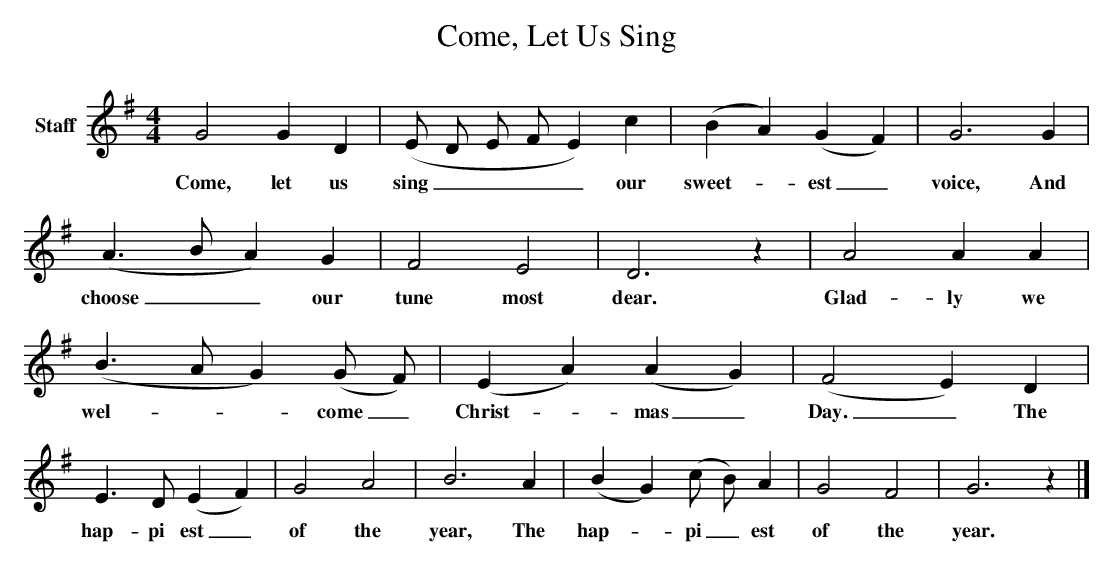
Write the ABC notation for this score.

X:1
T: Come, Let Us Sing
L: 1/4
M: 4/4
V: P1 name="Staff"
K: G
[V: P1]  G2 G D | (E/ D/ E/ F/ E) c | (B A) (G F) | G3 G | (A3/ B/ A) G | F2 E2 | D3z | A2 A A | (B3/ A/ G) (G/ F/) | (E A) (A G) | (F2 E) D | E3/ D/ (E F) | G2 A2 | B3 A | (B G) (c/ B/) A | G2 F2 | G3z|]
w: Come, let us sing____ our sweet-_ est_ voice, And choose__ our tune most dear. Glad- ly we wel-__ come_ Christ-_ mas_ Day._ The hap- pi est_ of the year, The hap-_ pi_ est of the year.
